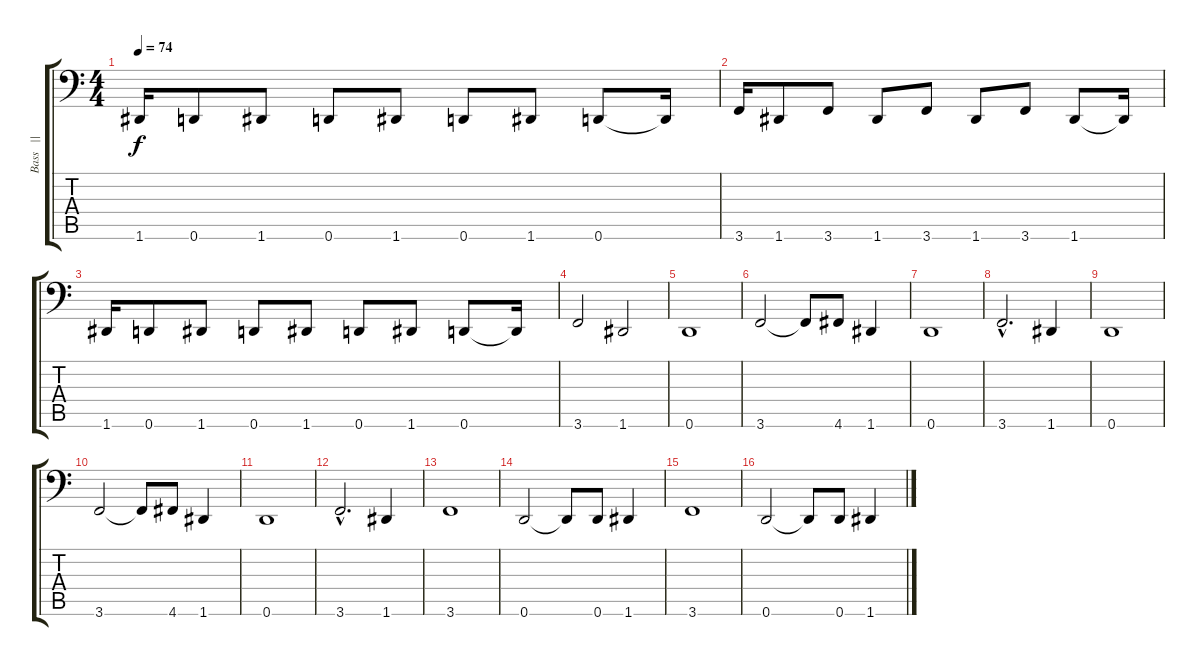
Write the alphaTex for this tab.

\track ("Bass   || SWARM!" "Bass   || ") {instrument electricbasspick}
\staff {score tabs}
\tuning (E3 B2 G2 D2 A1 D1) {hide}
\ts (4 4)
\tempo 74
\clef f4
\ks c
1.6.16{dy f} 0.6.8 1.6.8 0.6.8 1.6.8 0.6.8 1.6.8 0.6.8 0.6{t}.16 |
3.6.16 1.6.8 3.6.8 1.6.8 3.6.8 1.6.8 3.6.8 1.6.8 1.6{t}.16 |
1.6.16 0.6.8 1.6.8 0.6.8 1.6.8 0.6.8 1.6.8 0.6.8 0.6{t}.16 |
3.6.2 1.6.2 |
0.6.1 |
3.6.2 3.6{t}.8 4.6.8 1.6.4 |
0.6.1 |
3.6{hac}.2{d} 1.6.4 |
0.6.1 |
3.6.2 3.6{t}.8 4.6.8 1.6.4 |
0.6.1 |
3.6{hac}.2{d} 1.6.4 |
3.6.1 |
0.6.2 0.6{t}.8 0.6.8 1.6.4 |
3.6.1 |
0.6.2 0.6{t}.8 0.6.8 1.6.4
